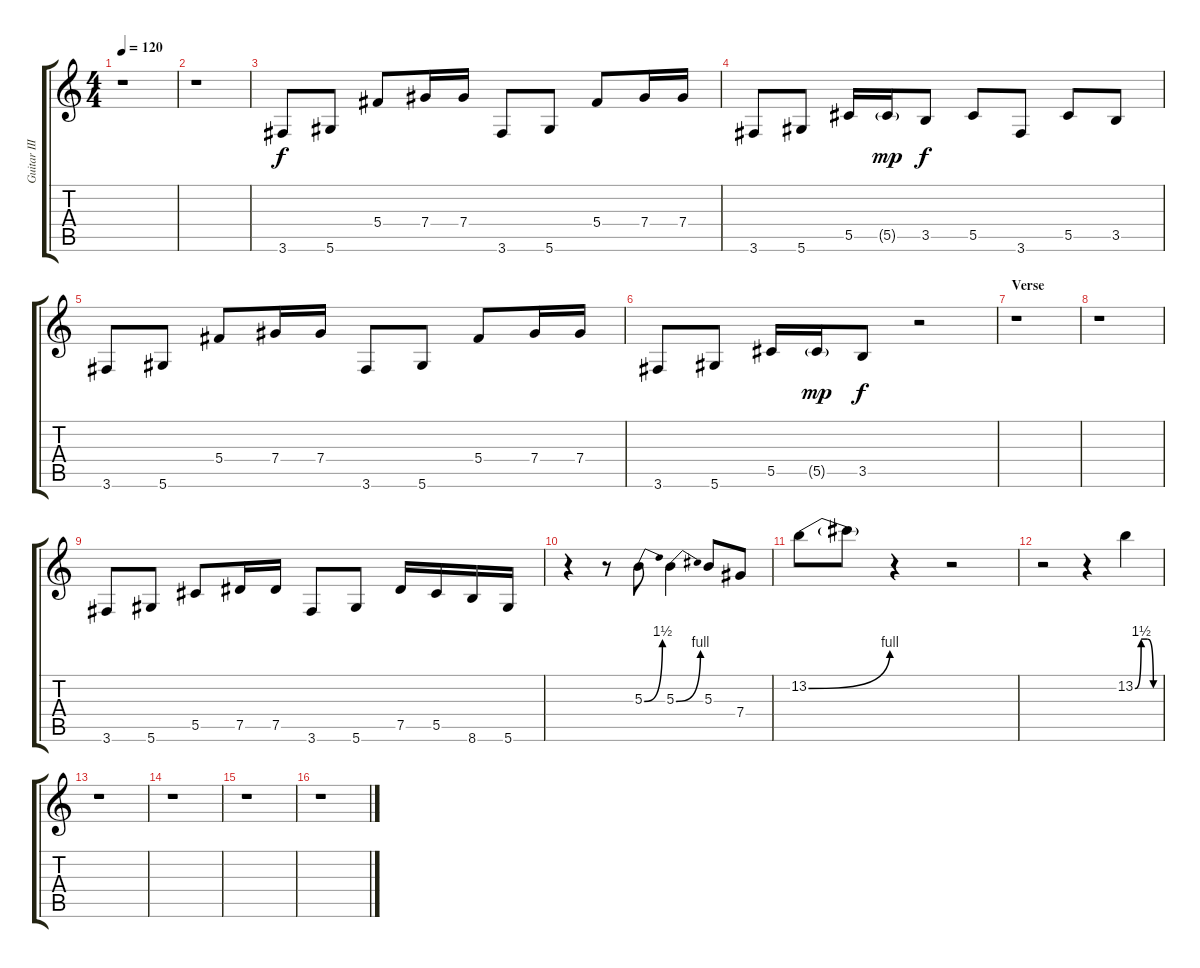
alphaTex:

\track ("Guitar III" "Guitar III") {instrument overdrivenguitar}
\staff {score tabs}
\tuning (Eb4 Bb3 Gb3 Db3 Ab2 Eb2) {hide}
\ts (4 4)
\tempo 120
\clef g2
\ks c
r.1{dy f} |
r.1 |
3.6.8 5.6.8 5.4.8 7.4.16 7.4.16 3.6.8 5.6.8 5.4.8 7.4.16 7.4.16 |
3.6.8 5.6.8 5.5.16 5.5{g}.16{dy mp} 3.5.8{dy f} 5.5.8 3.6.8 5.5.8 3.5.8 |
3.6.8 5.6.8 5.4.8 7.4.16 7.4.16 3.6.8 5.6.8 5.4.8 7.4.16 7.4.16 |
3.6.8 5.6.8 5.5.16 5.5{g}.16{dy mp} 3.5.8{dy f} r.2 |
\section ("" "Verse")
r.1 |
r.1 |
3.6.8 5.6.8 5.5.8 7.5.16 7.5.16 3.6.8 5.6.8 7.5.16 5.5.16 8.6.16 5.6.16 |
r.4{balance 8} r.8 5.3{be (bend 0 0 60 6)}.8 5.3{be (bend 0 0 60 4)}.4 5.3.8 7.4.8 |
13.2{be (bend 0 0 60 4)}.8 13.2{t}.8 r.4 r.2 |
r.2 r.4 13.2{be (custom 0 0 15 6 30 6 45 0 60 0)}.4 |
r.1 |
r.1 |
r.1 |
r.1
